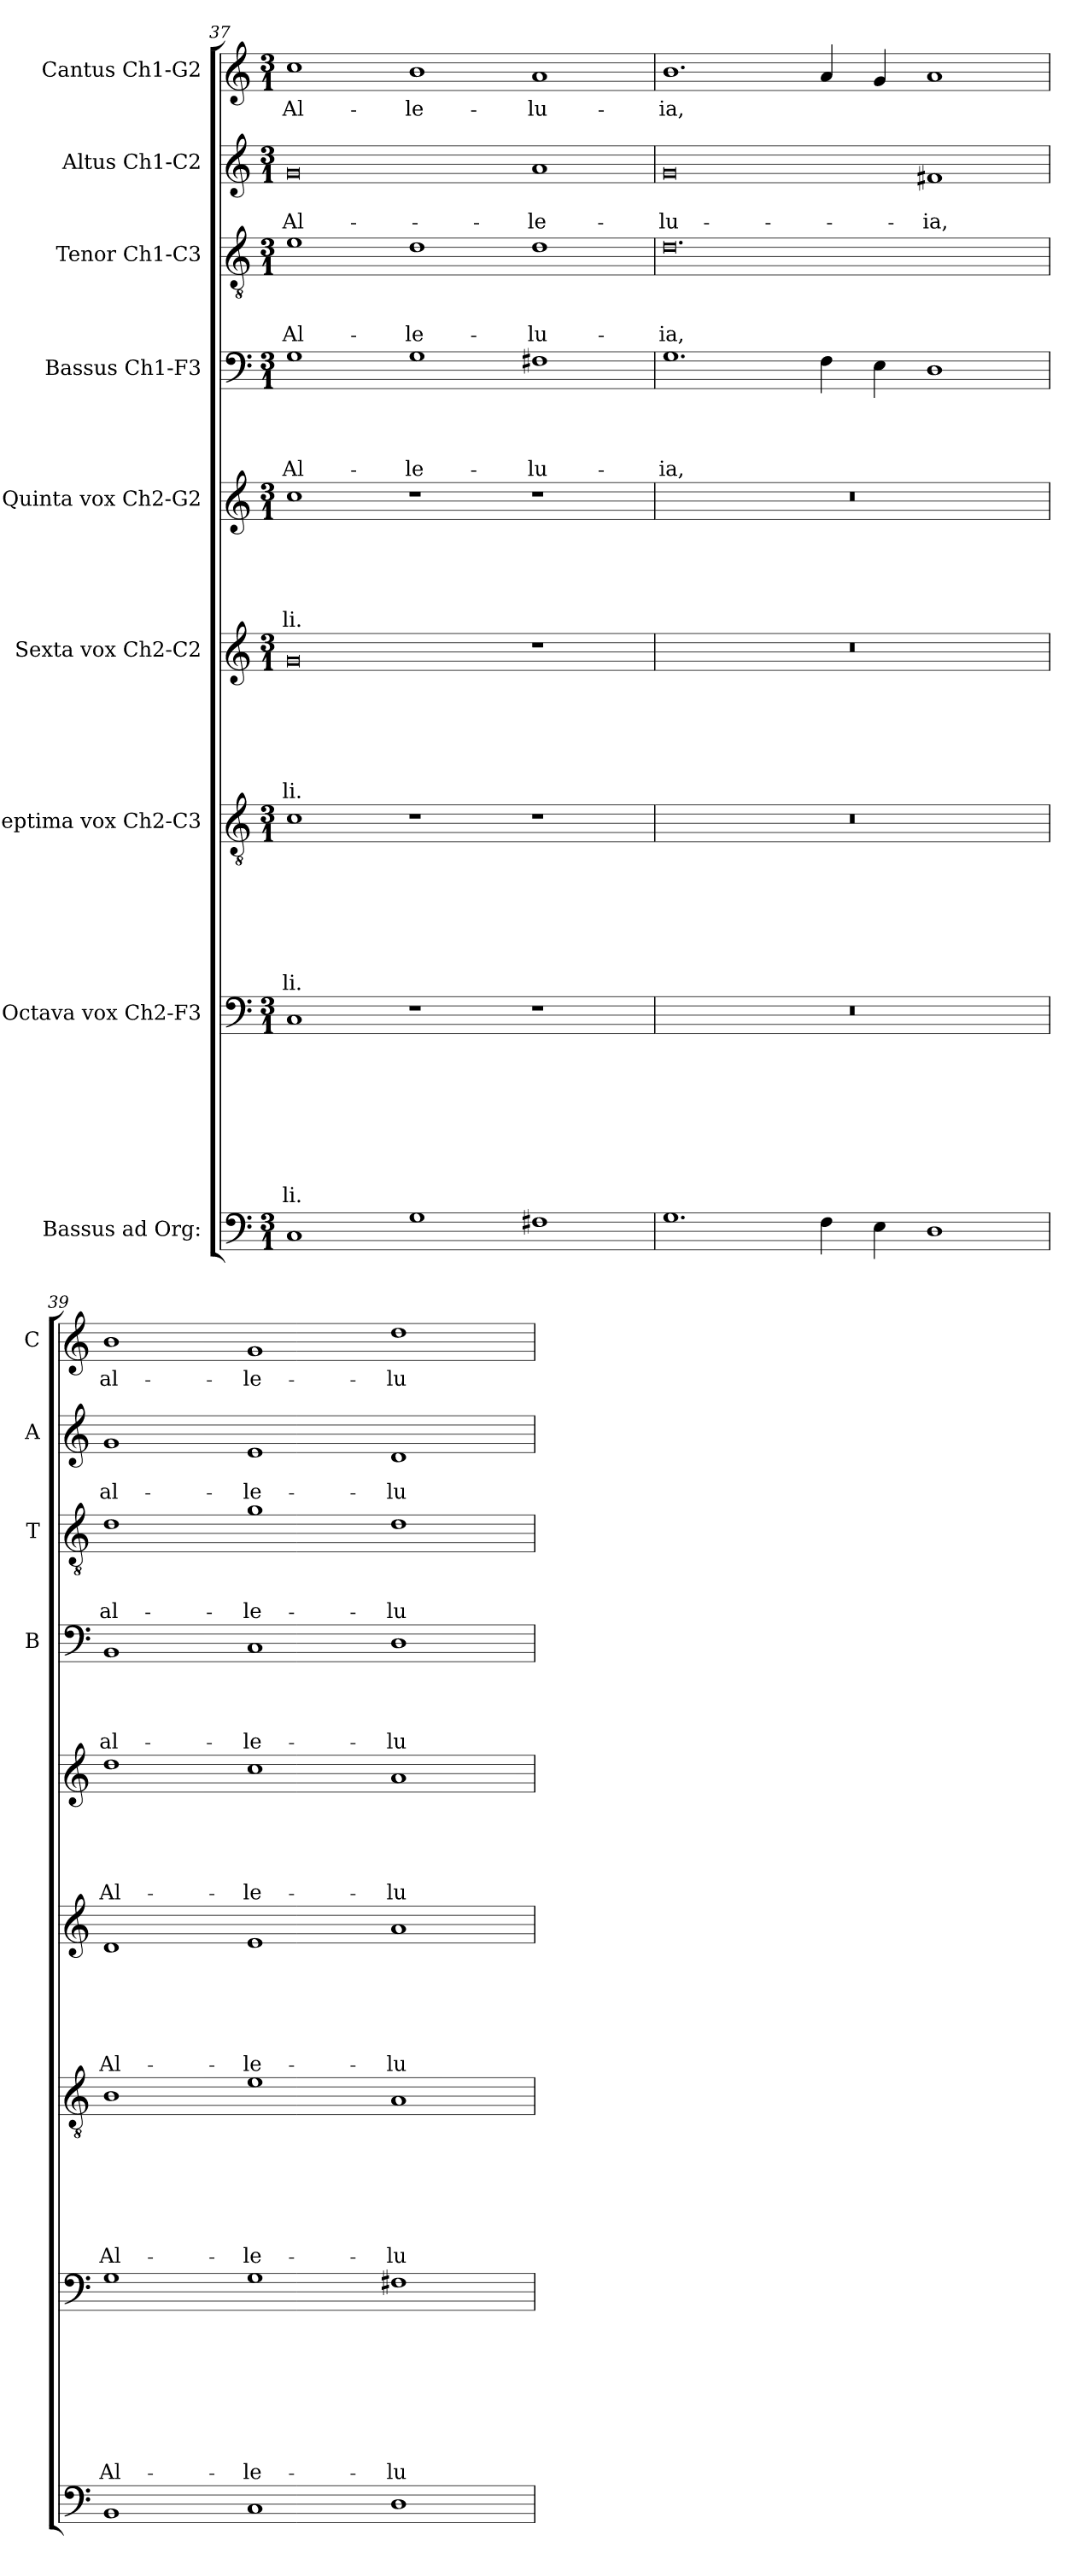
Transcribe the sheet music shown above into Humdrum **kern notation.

**kern	**kern	**text	**text	**text	**text	**text	**text	**text	**text	**kern	**text	**text	**text	**text	**text	**text	**text	**kern	**text	**text	**text	**text	**text	**text	**kern	**text	**text	**text	**text	**text	**kern	**text	**text	**text	**text	**kern	**text	**text	**text	**kern	**text	**text	**kern	**text
*part9	*part8	*part8	*part8	*part8	*part8	*part8	*part8	*part8	*part8	*part7	*part7	*part7	*part7	*part7	*part7	*part7	*part7	*part6	*part6	*part6	*part6	*part6	*part6	*part6	*part5	*part5	*part5	*part5	*part5	*part5	*part4	*part4	*part4	*part4	*part4	*part3	*part3	*part3	*part3	*part2	*part2	*part2	*part1	*part1
*staff9	*staff8	*staff8	*staff8	*staff8	*staff8	*staff8	*staff8	*staff8	*staff8	*staff7	*staff7	*staff7	*staff7	*staff7	*staff7	*staff7	*staff7	*staff6	*staff6	*staff6	*staff6	*staff6	*staff6	*staff6	*staff5	*staff5	*staff5	*staff5	*staff5	*staff5	*staff4	*staff4	*staff4	*staff4	*staff4	*staff3	*staff3	*staff3	*staff3	*staff2	*staff2	*staff2	*staff1	*staff1
*I"Bassus ad Org:	*I"Octava vox Ch2-F3	*	*	*	*	*	*	*	*	*I"Septima vox Ch2-C3	*	*	*	*	*	*	*	*I"Sexta vox Ch2-C2	*	*	*	*	*	*	*I"Quinta vox Ch2-G2	*	*	*	*	*	*I"Bassus Ch1-F3	*	*	*	*	*I"Tenor Ch1-C3	*	*	*	*I"Altus Ch1-C2	*	*	*I"Cantus Ch1-G2	*
*	*	*	*	*	*	*	*	*	*	*	*	*	*	*	*	*	*	*	*	*	*	*	*	*	*	*	*	*	*	*	*I'B	*	*	*	*	*I'T	*	*	*	*I'A	*	*	*I'C	*
*clefF4	*clefF4	*	*	*	*	*	*	*	*	*clefGv2	*	*	*	*	*	*	*	*clefG2	*	*	*	*	*	*	*clefG2	*	*	*	*	*	*clefF4	*	*	*	*	*clefGv2	*	*	*	*clefG2	*	*	*clefG2	*
*k[]	*k[]	*	*	*	*	*	*	*	*	*k[]	*	*	*	*	*	*	*	*k[]	*	*	*	*	*	*	*k[]	*	*	*	*	*	*k[]	*	*	*	*	*k[]	*	*	*	*k[]	*	*	*k[]	*
*C:	*C:	*	*	*	*	*	*	*	*	*C:	*	*	*	*	*	*	*	*C:	*	*	*	*	*	*	*C:	*	*	*	*	*	*C:	*	*	*	*	*C:	*	*	*	*C:	*	*	*C:	*
*M3/1	*M3/1	*	*	*	*	*	*	*	*	*M3/1	*	*	*	*	*	*	*	*M3/1	*	*	*	*	*	*	*M3/1	*	*	*	*	*	*M3/1	*	*	*	*	*M3/1	*	*	*	*M3/1	*	*	*M3/1	*
=37	=37	=37	=37	=37	=37	=37	=37	=37	=37	=37	=37	=37	=37	=37	=37	=37	=37	=37	=37	=37	=37	=37	=37	=37	=37	=37	=37	=37	=37	=37	=37	=37	=37	=37	=37	=37	=37	=37	=37	=37	=37	=37	=37	=37
!	!	!	!	!	!	!	!	!	!LO:LY:b	!	!	!	!	!	!	!	!LO:LY:b	!	!	!	!	!	!	!LO:LY:b	!	!	!	!	!	!LO:LY:b	!	!	!	!	!LO:LY:b	!	!	!	!LO:LY:b	!	!	!LO:LY:b	!	!LO:LY:b
1C	1C	.	.	.	.	.	.	.	-li.	1c	.	.	.	.	.	.	-li.	0g	.	.	.	.	.	-li.	1cc	.	.	.	.	-li.	1G	.	.	.	Al-	1e	.	.	Al-	0g	.	Al-	1cc	Al-
!	!	!	!	!	!	!	!	!	!	!	!	!	!	!	!	!	!	!	!	!	!	!	!	!	!	!	!	!	!	!	!	!	!	!	!LO:LY:b	!	!	!	!LO:LY:b	!	!	!	!	!LO:LY:b
1G	1r	.	.	.	.	.	.	.	.	1r	.	.	.	.	.	.	.	.	.	.	.	.	.	.	1r	.	.	.	.	.	1G	.	.	.	-le-	1d	.	.	-le-	.	.	.	1b	-le-
!	!	!	!	!	!	!	!	!	!	!	!	!	!	!	!	!	!	!	!	!	!	!	!	!	!	!	!	!	!	!	!	!	!	!	!LO:LY:b	!	!	!	!LO:LY:b	!	!	!LO:LY:b	!	!LO:LY:b
1F#X	1r	.	.	.	.	.	.	.	.	1r	.	.	.	.	.	.	.	1r	.	.	.	.	.	.	1r	.	.	.	.	.	1F#X	.	.	.	-lu-	1d	.	.	-lu-	1a	.	-le-	1a	-lu-
=38	=38	=38	=38	=38	=38	=38	=38	=38	=38	=38	=38	=38	=38	=38	=38	=38	=38	=38	=38	=38	=38	=38	=38	=38	=38	=38	=38	=38	=38	=38	=38	=38	=38	=38	=38	=38	=38	=38	=38	=38	=38	=38	=38	=38
!	!	!	!	!	!	!	!	!	!	!	!	!	!	!	!	!	!	!	!	!	!	!	!	!	!	!	!	!	!	!	!	!	!	!	!LO:LY:b	!	!	!	!LO:LY:b	!	!	!LO:LY:b	!	!LO:LY:b
1.G	0.r	.	.	.	.	.	.	.	.	0.r	.	.	.	.	.	.	.	0.r	.	.	.	.	.	.	0.r	.	.	.	.	.	1.G	.	.	.	-ia,	0.d	.	.	-ia,	0g	.	-lu-	1.b	-ia,
4F\	.	.	.	.	.	.	.	.	.	.	.	.	.	.	.	.	.	.	.	.	.	.	.	.	.	.	.	.	.	.	4F\	.	.	.	.	.	.	.	.	.	.	.	4a/	.
4E\	.	.	.	.	.	.	.	.	.	.	.	.	.	.	.	.	.	.	.	.	.	.	.	.	.	.	.	.	.	.	4E\	.	.	.	.	.	.	.	.	.	.	.	4g/	.
!	!	!	!	!	!	!	!	!	!	!	!	!	!	!	!	!	!	!	!	!	!	!	!	!	!	!	!	!	!	!	!	!	!	!	!	!	!	!	!	!	!	!LO:LY:b	!	!
1D	.	.	.	.	.	.	.	.	.	.	.	.	.	.	.	.	.	.	.	.	.	.	.	.	.	.	.	.	.	.	1D	.	.	.	.	.	.	.	.	1f#X	.	-ia,	1a	.
!!LO:PB:g=z
=39	=39	=39	=39	=39	=39	=39	=39	=39	=39	=39	=39	=39	=39	=39	=39	=39	=39	=39	=39	=39	=39	=39	=39	=39	=39	=39	=39	=39	=39	=39	=39	=39	=39	=39	=39	=39	=39	=39	=39	=39	=39	=39	=39	=39
!	!	!	!	!	!	!	!	!	!LO:LY:b	!	!	!	!	!	!	!	!LO:LY:b	!	!	!	!	!	!	!LO:LY:b	!	!	!	!	!	!LO:LY:b	!	!	!	!	!LO:LY:b	!	!	!	!LO:LY:b	!	!	!LO:LY:b	!	!LO:LY:b
1BB	1G	.	.	.	.	.	.	.	Al-	1B	.	.	.	.	.	.	Al-	1d	.	.	.	.	.	Al-	1dd	.	.	.	.	Al-	1BB	.	.	.	al-	1d	.	.	al-	1g	.	al-	1b	al-
!	!	!	!	!	!	!	!	!	!LO:LY:b	!	!	!	!	!	!	!	!LO:LY:b	!	!	!	!	!	!	!LO:LY:b	!	!	!	!	!	!LO:LY:b	!	!	!	!	!LO:LY:b	!	!	!	!LO:LY:b	!	!	!LO:LY:b	!	!LO:LY:b
1C	1G	.	.	.	.	.	.	.	-le-	1e	.	.	.	.	.	.	-le-	1e	.	.	.	.	.	-le-	1cc	.	.	.	.	-le-	1C	.	.	.	-le-	1g	.	.	-le-	1e	.	-le-	1g	-le-
!	!	!	!	!	!	!	!	!	!LO:LY:b	!	!	!	!	!	!	!	!LO:LY:b	!	!	!	!	!	!	!LO:LY:b	!	!	!	!	!	!LO:LY:b	!	!	!	!	!LO:LY:b	!	!	!	!LO:LY:b	!	!	!LO:LY:b	!	!LO:LY:b
1D	1F#X	.	.	.	.	.	.	.	-lu-	1A	.	.	.	.	.	.	-lu-	1a	.	.	.	.	.	-lu-	1a	.	.	.	.	-lu-	1D	.	.	.	-lu-	1d	.	.	-lu-	1d	.	-lu-	1dd	-lu-
=	=	=	=	=	=	=	=	=	=	=	=	=	=	=	=	=	=	=	=	=	=	=	=	=	=	=	=	=	=	=	=	=	=	=	=	=	=	=	=	=	=	=	=	=
*-	*-	*-	*-	*-	*-	*-	*-	*-	*-	*-	*-	*-	*-	*-	*-	*-	*-	*-	*-	*-	*-	*-	*-	*-	*-	*-	*-	*-	*-	*-	*-	*-	*-	*-	*-	*-	*-	*-	*-	*-	*-	*-	*-	*-
